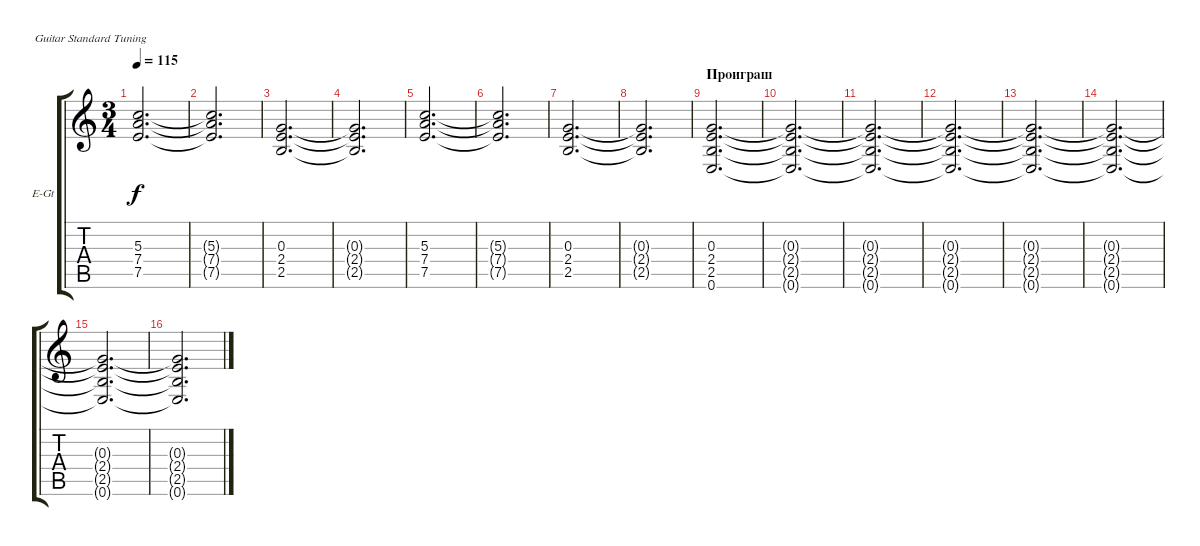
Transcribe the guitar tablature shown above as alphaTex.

\defaultSystemsLayout 4
\bracketExtendMode groupsimilarinstruments
\firstSystemTrackNameOrientation horizontal
\otherSystemsTrackNameOrientation horizontal
\track ("А. Андреев" "E-Gt") {instrument electricguitarclean}
\staff {score tabs}
\tuning (E4 B3 G3 D3 A2 E2)
\ts (3 4)
\tempo 115
\clef g2
\scale
0.333333
\ks c
(7.5 7.4 5.3).2{d dy f} |
\scale
0.333333 (7.5{t} 7.4{t} 5.3{t}).2{d} |
\scale
0.333333 (2.5 2.4 0.3).2{d} |
\scale
0.333333 (2.5{t} 2.4{t} 0.3{t}).2{d} |
\scale
0.333333 (7.5 7.4 5.3).2{d} |
\scale
0.333333 (7.5{t} 7.4{t} 5.3{t}).2{d} |
\scale
0.333333 (2.5 2.4 0.3).2{d} |
\scale
0.333333 (2.5{t} 2.4{t} 0.3{t}).2{d} |
\section ("" "Проиграш")
\scale
0.333333 (0.6 2.5 2.4 0.3).2{d} |
\scale
0.333333 (0.3{t} 2.4{t} 2.5{t} 0.6{t}).2{d} |
\scale
0.333333 (0.3{t} 2.4{t} 2.5{t} 0.6{t}).2{d} |
(0.3{t} 2.4{t} 2.5{t} 0.6{t}).2{d} |
(0.3{t} 2.4{t} 2.5{t} 0.6{t}).2{d} |
(0.3{t} 2.4{t} 2.5{t} 0.6{t}).2{d} |
(0.3{t} 2.4{t} 2.5{t} 0.6{t}).2{d} |
(0.6{t} 2.5{t} 2.4{t} 0.3{t}).2{d}
